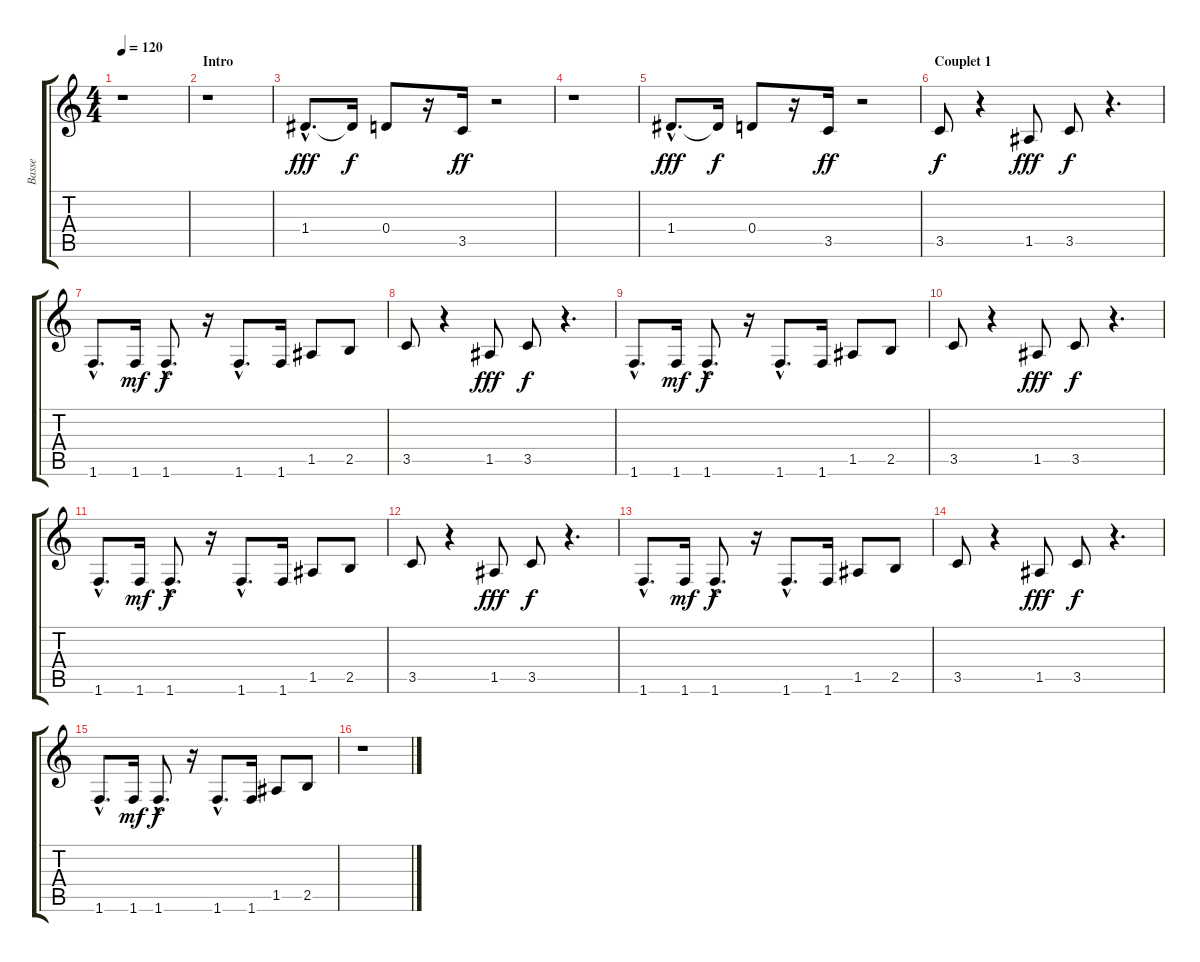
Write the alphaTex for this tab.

\track ("Basse" "Basse") {instrument electricbassfinger}
\staff {score tabs}
\tuning (E4 B3 G3 D3 A2 E2) {hide}
\ts (4 4)
\tempo 120
\clef g2
\ks c
r.1{dy fff instrument electricbassfinger} |
\section ("" "Intro")
r.1 |
1.4{hac}.8{d} 1.4{t}.16{dy f} 0.4.8 r.16 3.5.16{dy ff} r.2 |
r.1 |
1.4{hac}.8{d dy fff} 1.4{t}.16{dy f} 0.4.8 r.16 3.5.16{dy ff} r.2 |
\section ("" "Couplet 1")
3.5.8{dy f} r.4 1.5.8{dy fff} 3.5.8{dy f} r.4{d} |
1.6{hac}.8{d} 1.6.16{dy mf} 1.6{hac}.8{d dy f} r.16 1.6{hac}.8{d} 1.6.16 1.5.8 2.5.8 |
3.5.8 r.4 1.5.8{dy fff} 3.5.8{dy f} r.4{d} |
1.6{hac}.8{d} 1.6.16{dy mf} 1.6{hac}.8{d dy f} r.16 1.6{hac}.8{d} 1.6.16 1.5.8 2.5.8 |
3.5.8 r.4 1.5.8{dy fff} 3.5.8{dy f} r.4{d} |
1.6{hac}.8{d} 1.6.16{dy mf} 1.6{hac}.8{d dy f} r.16 1.6{hac}.8{d} 1.6.16 1.5.8 2.5.8 |
3.5.8 r.4 1.5.8{dy fff} 3.5.8{dy f} r.4{d} |
1.6{hac}.8{d} 1.6.16{dy mf} 1.6{hac}.8{d dy f} r.16 1.6{hac}.8{d} 1.6.16 1.5.8 2.5.8 |
3.5.8 r.4 1.5.8{dy fff} 3.5.8{dy f} r.4{d} |
1.6{hac}.8{d} 1.6.16{dy mf} 1.6{hac}.8{d dy f} r.16 1.6{hac}.8{d} 1.6.16 1.5.8 2.5.8 |
r.1
